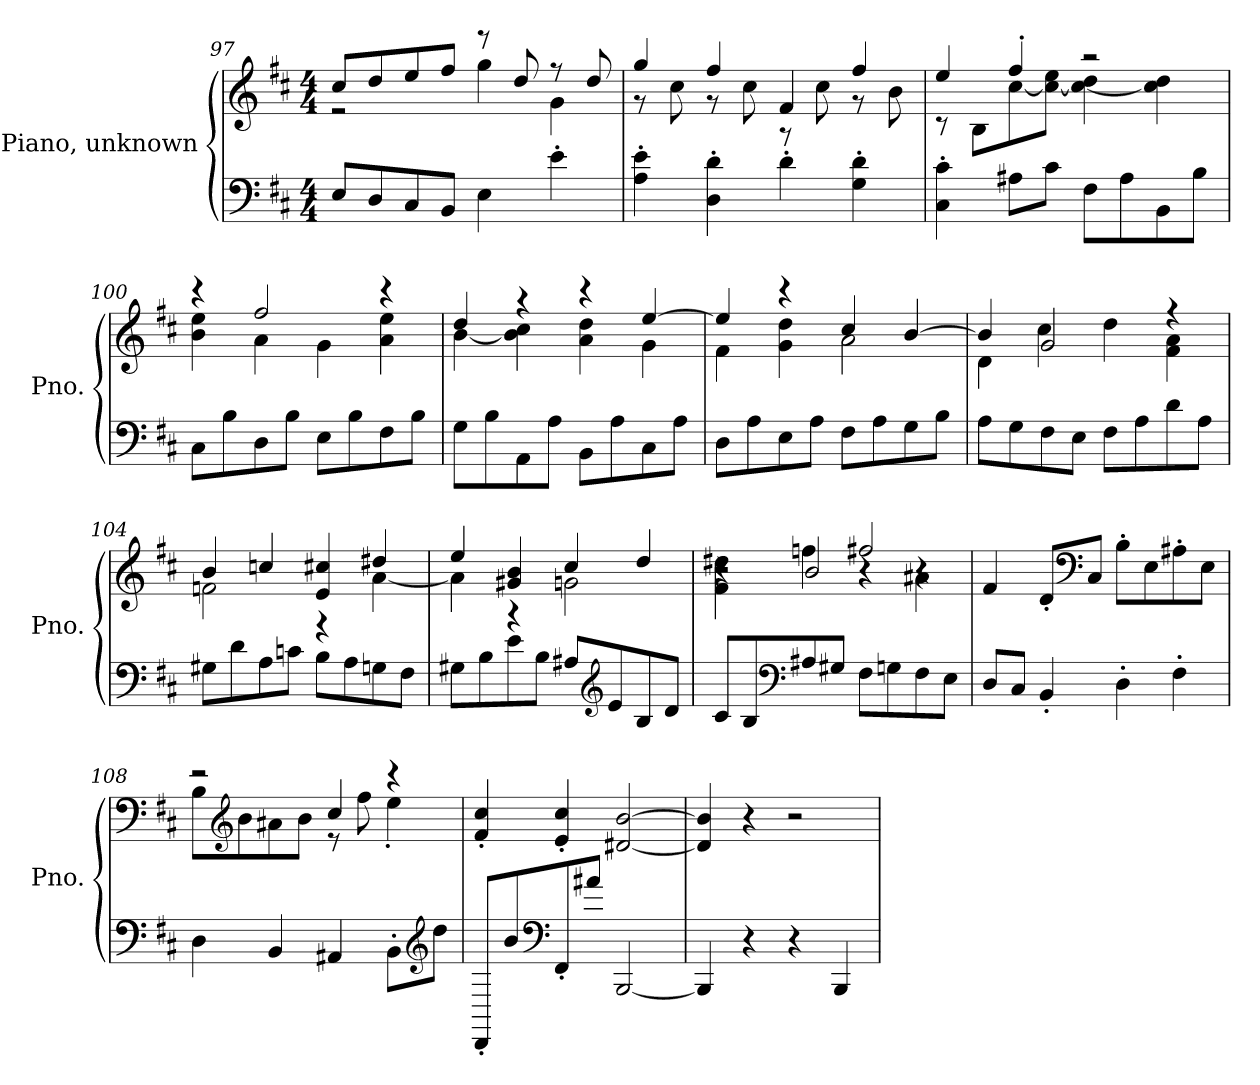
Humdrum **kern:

**kern	**kern
*part1	*part1
*staff2	*staff1
*I"Piano, unknown	*
*I'Pno.	*
*clefF4	*clefG2
*k[f#c#]	*k[f#c#]
*M4/4	*M4/4
=97	=97
*	*^
8E/L	8cc#/L	2r
8D/	8dd/	.
8C#/	8ee/	.
8BB/J	8ff#/J	.
4E\	8r	4gg\
.	8dd/	.
4e'\	8r	4g\
.	8dd/	.
!!LO:LB:g=z	!!
=98	=98	=98
4A\' 4e\'	4gg/	8r
.	.	8cc#\
4D\' 4d\'	4ff#/	8r
.	.	8cc#\
4d'\	4f#/	8r
.	.	8cc#\
4G\' 4d\'	4ff#/	8r
.	.	8b\
=99	=99	=99
4C#\' 4c#\'	4ee/	8r
.	.	8B\L
8A#X\L	4ff#'/	[8cc#\
8c#\J	.	8cc#\_ 8ee\J
8F#\L	2r	4cc#\_ 4dd\
8A#\	.	.
8BB\	.	4cc#\] 4dd\
8B\J	.	.
=100	=100	=100
8C#\L	4r	4b\ 4ee\
8B\	.	.
8D\	2ff#/	4a\
8B\J	.	.
8E\L	.	4g\
8B\	.	.
8F#\	4r	4a\ 4ee\
8B\J	.	.
=101	=101	=101
8G\L	4dd/	[4b\
8B\	.	.
8AA\	4r	4b\] 4cc#\
8A\J	.	.
8BB\L	4r	4a\ 4dd\
8A\	.	.
8C#\	[4ee/	4g\
8A\J	.	.
=102	=102	=102
8D\L	4ee/]	4f#\
8A\	.	.
8E\	4r	4g\ 4dd\
8A\J	.	.
8F#\L	4cc#/	2a\
8A\	.	.
8G\	[4b/	.
8B\J	.	.
!!LO:LB:g=z	!!
=103	=103	=103
8A\L	4b/]	4d\
8G\	.	.
8F#\	2g/	4cc#\
8E\J	.	.
8F#\L	.	4dd\
8A\	.	.
8d\	4r	4f#\ 4a\
8A\J	.	.
=104	=104	=104
8G#X\L	4b/	2fn\
8d\	.	.
8A\	4ccn/	.
8cn\J	.	.
8B\L	4e/ 4cc#X/	4r
8A\	.	.
8Gn\	4dd#X/	[4a\
8F#\J	.	.
=105	=105	=105
8G#X\L	4ee/	4a\]
8B\	.	.
8e\	4g#X/ 4b/	4r
8B\J	.	.
8A#X/L	4cc#/	2gn\
*clefG2	*	*
8e/	.	.
8B/	4dd/	.
8d/J	.	.
=106	=106	=106
*	*	*^
8c#/L	2r	4f#\ 4dd#X\	4r
8B/	.	.	.
*clefF4	*	*	*
8A#X/	.	4ffn\	2b/
8G#X/J	.	.	.
8F#\L	2ff#X/	4r	.
8Gn\	.	.	.
8F#\	.	4a#X\	4r
8E\J	.	.	.
*	*v	*v	*v
!!LO:PB:g=z
=107	=107
8D/L	4f#/
8C#/J	.
4BB'/	8d'/L
*	*clefF4
.	8C#/J
4D'\	8B'\L
.	8E\
4F#'\	8A#X'\
.	8E\J
=108	=108
*	*^
4D\	2r	8B\L
*	*clefG2	*
.	.	8b\
4BB/	.	8a#X\
.	.	8b\J
4AA#X/	4cc#/	8r
.	.	8ff#\
8BB'\L	4r	4ee'\
*clefG2	*	*
8dd\J	.	.
*	*v	*v
=109	=109
8DD'/L	4f#/' 4cc#/'
8b/	.
*clefF4	*
8FF#'/	4e/' 4cc#/'
8a#X/J	.
[2BBB/	[2d#X/ [2b/
=110	=110
4BBB/]	4d#/] 4b/]
4r	4r
4r	2r
4BBB/	.
=	=
*-	*-
